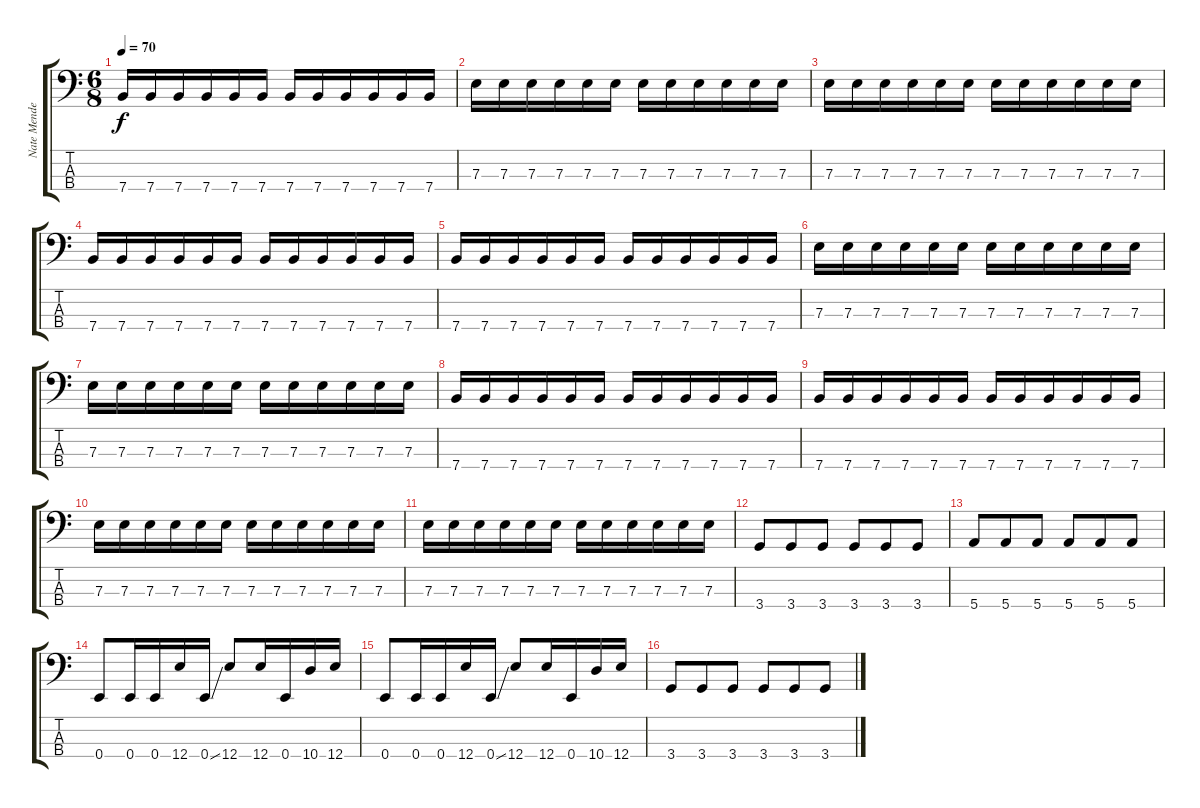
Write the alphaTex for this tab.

\track ("Nate Mendel - Bass" "Nate Mende") {instrument electricbassfinger}
\staff {score tabs}
\tuning (G2 D2 A1 E1) {hide}
\ts (6 8)
\tempo 70
\clef f4
\ks c
7.4.16{dy f} 7.4.16 7.4.16 7.4.16 7.4.16 7.4.16 7.4.16 7.4.16 7.4.16 7.4.16 7.4.16 7.4.16 |
7.3.16 7.3.16 7.3.16 7.3.16 7.3.16 7.3.16 7.3.16 7.3.16 7.3.16 7.3.16 7.3.16 7.3.16 |
7.3.16 7.3.16 7.3.16 7.3.16 7.3.16 7.3.16 7.3.16 7.3.16 7.3.16 7.3.16 7.3.16 7.3.16 |
7.4.16 7.4.16 7.4.16 7.4.16 7.4.16 7.4.16 7.4.16 7.4.16 7.4.16 7.4.16 7.4.16 7.4.16 |
7.4.16 7.4.16 7.4.16 7.4.16 7.4.16 7.4.16 7.4.16 7.4.16 7.4.16 7.4.16 7.4.16 7.4.16 |
7.3.16 7.3.16 7.3.16 7.3.16 7.3.16 7.3.16 7.3.16 7.3.16 7.3.16 7.3.16 7.3.16 7.3.16 |
7.3.16 7.3.16 7.3.16 7.3.16 7.3.16 7.3.16 7.3.16 7.3.16 7.3.16 7.3.16 7.3.16 7.3.16 |
7.4.16 7.4.16 7.4.16 7.4.16 7.4.16 7.4.16 7.4.16 7.4.16 7.4.16 7.4.16 7.4.16 7.4.16 |
7.4.16 7.4.16 7.4.16 7.4.16 7.4.16 7.4.16 7.4.16 7.4.16 7.4.16 7.4.16 7.4.16 7.4.16 |
7.3.16 7.3.16 7.3.16 7.3.16 7.3.16 7.3.16 7.3.16 7.3.16 7.3.16 7.3.16 7.3.16 7.3.16 |
7.3.16 7.3.16 7.3.16 7.3.16 7.3.16 7.3.16 7.3.16 7.3.16 7.3.16 7.3.16 7.3.16 7.3.16 |
3.4.8 3.4.8 3.4.8 3.4.8 3.4.8 3.4.8 |
5.4.8 5.4.8 5.4.8 5.4.8 5.4.8 5.4.8 |
0.4.8 0.4.16 0.4.16 12.4.16 0.4{ss}.16 12.4.8 12.4.16 0.4.16 10.4.16 12.4.16 |
0.4.8 0.4.16 0.4.16 12.4.16 0.4{ss}.16 12.4.8 12.4.16 0.4.16 10.4.16 12.4.16 |
3.4.8 3.4.8 3.4.8 3.4.8 3.4.8 3.4.8
